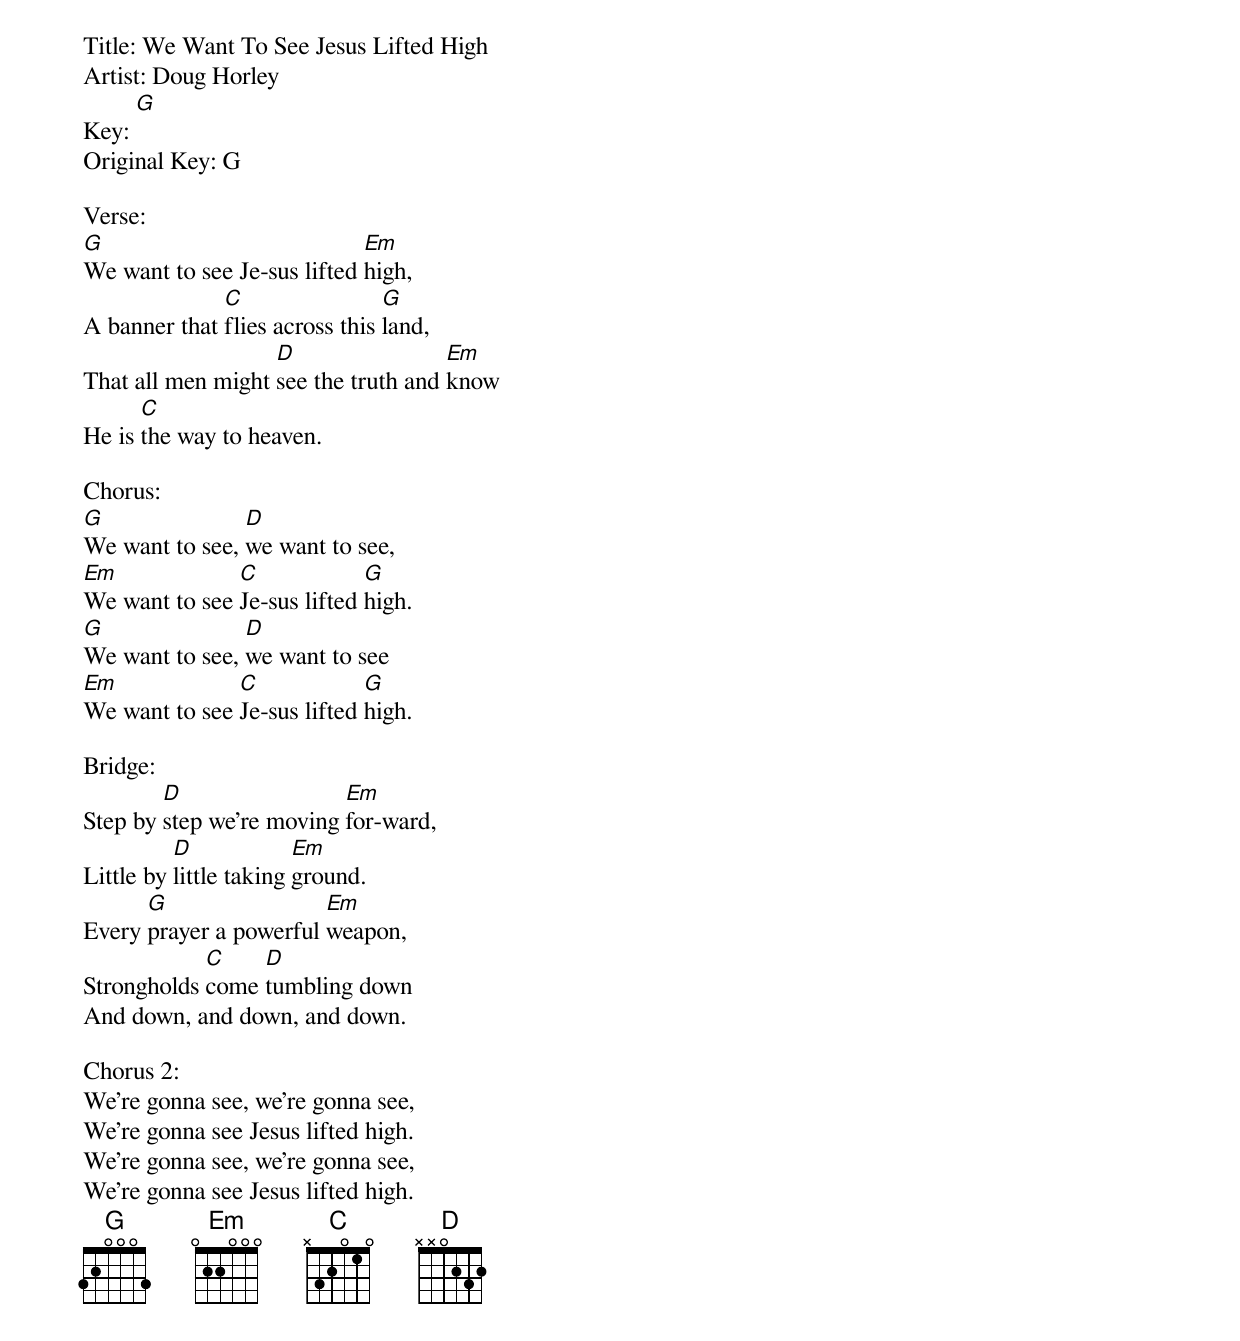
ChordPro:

Title: We Want To See Jesus Lifted High
Artist: Doug Horley
Key: [G]
Original Key: G

Verse:
[G]We want to see Je-sus lifted [Em]high,
A banner that [C]flies across this [G]land,
That all men might [D]see the truth and [Em]know
He is [C]the way to heaven.

Chorus:
[G]We want to see, [D]we want to see,
[Em]We want to see [C]Je-sus lifted [G]high.
[G]We want to see, [D]we want to see
[Em]We want to see [C]Je-sus lifted [G]high.

Bridge:
Step by [D]step we're moving [Em]for-ward,
Little by [D]little taking [Em]ground.
Every [G]prayer a powerful [Em]weapon,
Strongholds [C]come [D]tumbling down
And down, and down, and down.

Chorus 2:
We're gonna see, we're gonna see,
We're gonna see Jesus lifted high.
We're gonna see, we're gonna see,
We're gonna see Jesus lifted high.
